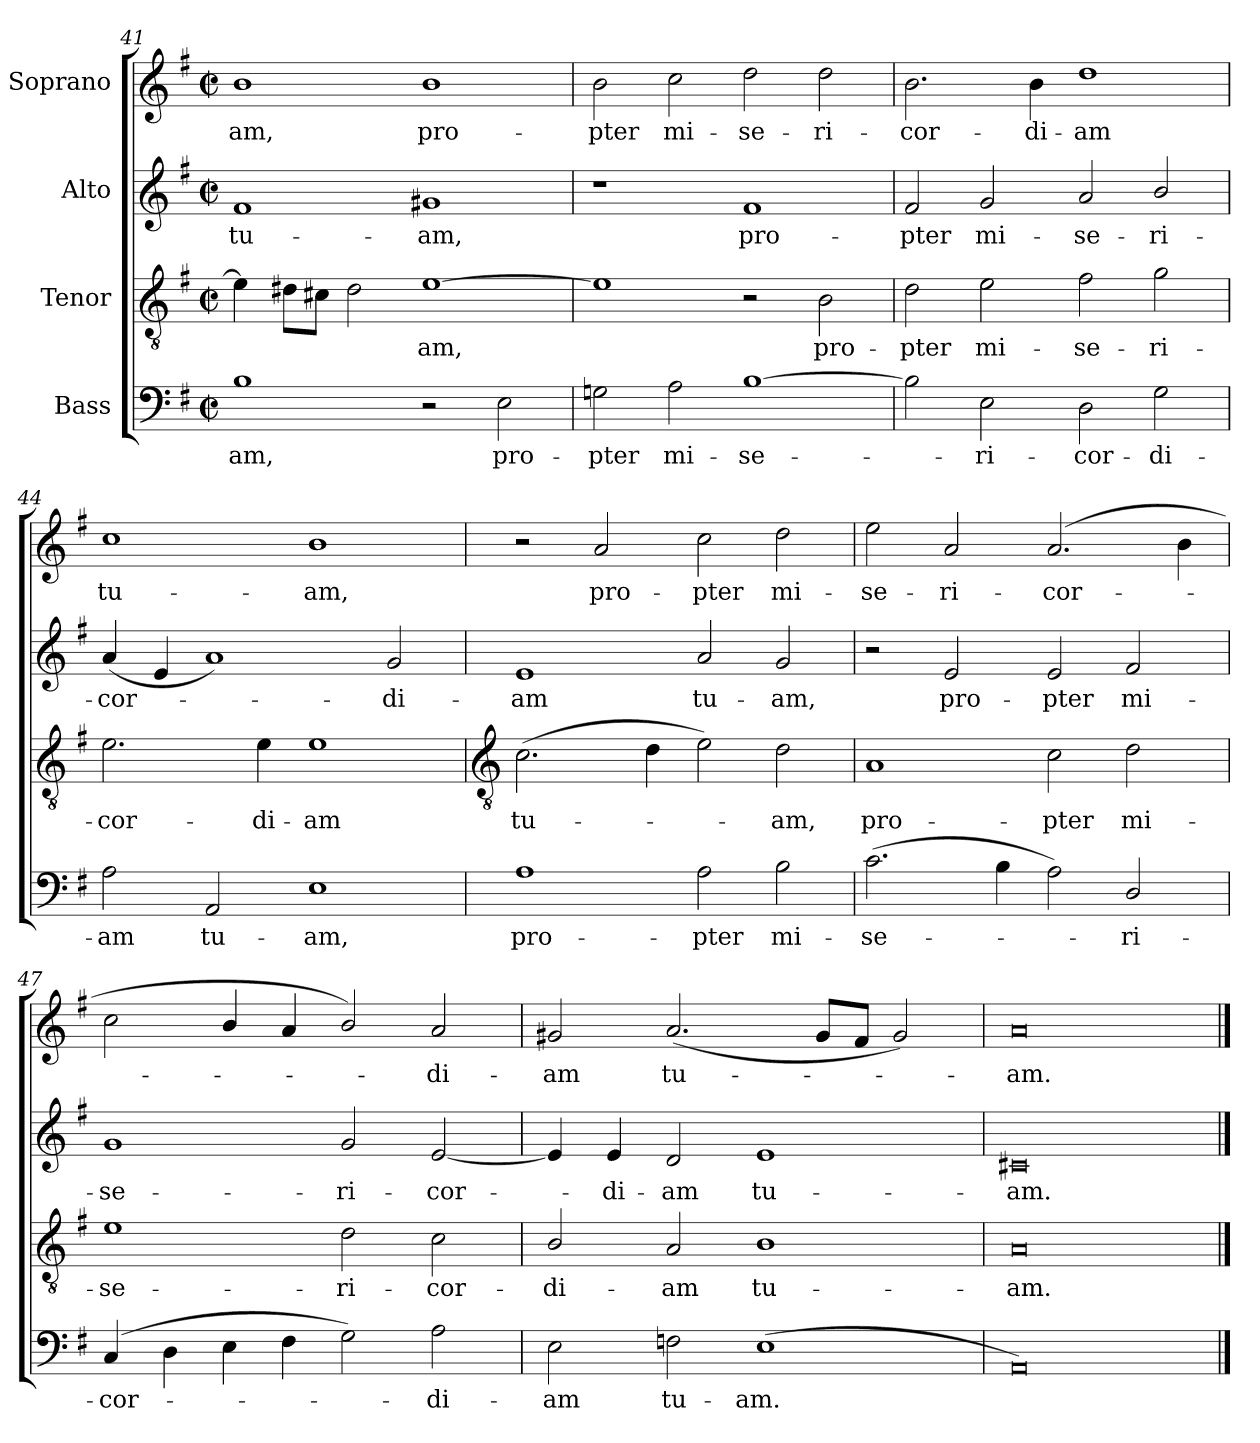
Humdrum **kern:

**kern	**text	**kern	**text	**kern	**text	**kern	**text
*part4	*part4	*part3	*part3	*part2	*part2	*part1	*part1
*staff4	*staff4	*staff3	*staff3	*staff2	*staff2	*staff1	*staff1
*I"Bass	*	*I"Tenor	*	*I"Alto	*	*I"Soprano	*
*clefF4	*	*clefGv2	*	*clefG2	*	*clefG2	*
*k[f#]	*	*k[f#]	*	*k[f#]	*	*k[f#]	*
*G:	*	*G:	*	*G:	*	*G:	*
*M4/2	*	*M4/2	*	*M4/2	*	*M4/2	*
*met(c|)	*	*met(c|)	*	*met(c|)	*	*met(c|)	*
=41	=41	=41	=41	=41	=41	=41	=41
!	!LO:LY:b	!	!	!	!LO:LY:b	!	!LO:LY:b
1B	-am,	4e]	.	1f#	tu-	1b	-am,
.	.	8d#XL	.	.	.	.	.
.	.	8c#XJ	.	.	.	.	.
.	.	2d#	.	.	.	.	.
!	!	!	!LO:LY:b	!	!LO:LY:b	!	!LO:LY:b
2r	.	[1e	am,	1g#X	-am,	1b	pro-
!	!LO:LY:b	!	!	!	!	!	!
2E	pro-	.	.	.	.	.	.
=42	=42	=42	=42	=42	=42	=42	=42
!	!LO:LY:b	!	!	!	!	!	!LO:LY:b
2Gn	-pter	1e]	.	1r	.	2b	-pter
!	!LO:LY:b	!	!	!	!	!	!LO:LY:b
2A	mi-	.	.	.	.	2cc	mi-
!	!LO:LY:b	!	!	!	!LO:LY:b	!	!LO:LY:b
[1B	-se-	2r	.	1f#	pro-	2dd	-se-
!	!	!	!LO:LY:b	!	!	!	!LO:LY:b
.	.	2B	pro-	.	.	2dd	-ri-
=43	=43	=43	=43	=43	=43	=43	=43
!	!	!	!LO:LY:b	!	!LO:LY:b	!	!LO:LY:b
2B]	.	2d	-pter	2f#	-pter	2.b	-cor-
!	!LO:LY:b	!	!LO:LY:b	!	!LO:LY:b	!	!
2E	ri-	2e	mi-	2g	mi-	.	.
!	!	!	!	!	!	!	!LO:LY:b
.	.	.	.	.	.	4b	-di-
!	!LO:LY:b	!	!LO:LY:b	!	!LO:LY:b	!	!LO:LY:b
2D	-cor-	2f#	-se-	2a	-se-	1dd	-am
!	!LO:LY:b	!	!LO:LY:b	!	!LO:LY:b	!	!
2G	-di-	2g	-ri-	2b/	-ri-	.	.
=44	=44	=44	=44	=44	=44	=44	=44
!	!LO:LY:b	!	!LO:LY:b	!	!LO:LY:b	!	!LO:LY:b
2A	-am	2.e	-cor-	(<4a	-cor-	1cc	tu-
.	.	.	.	4e	.	.	.
!	!LO:LY:b	!	!	!	!	!	!
2AA	tu-	.	.	1a)	.	.	.
!	!	!	!LO:LY:b	!	!	!	!
.	.	4e	-di-	.	.	.	.
!	!LO:LY:b	!	!LO:LY:b	!	!	!	!LO:LY:b
1E	-am,	1e	-am	.	.	1b	-am,
!	!	!	!	!	!LO:LY:b	!	!
.	.	.	.	2g	di-	.	.
!!LO:LB:g=z
=45	=45	=45	=45	=45	=45	=45	=45
*	*	*clefGv2	*	*	*	*	*
!	!LO:LY:b	!	!LO:LY:b	!	!LO:LY:b	!	!
1A	pro-	(>2.c	tu-	1e	-am	2r	.
!	!	!	!	!	!	!	!LO:LY:b
.	.	.	.	.	.	2a	pro-
.	.	4d	.	.	.	.	.
!	!LO:LY:b	!	!	!	!LO:LY:b	!	!LO:LY:b
2A	-pter	2e)	.	2a	tu-	2cc	-pter
!	!LO:LY:b	!	!LO:LY:b	!	!LO:LY:b	!	!LO:LY:b
2B	mi-	2d	am,	2g	-am,	2dd	mi-
=46	=46	=46	=46	=46	=46	=46	=46
!	!LO:LY:b	!	!LO:LY:b	!	!	!	!LO:LY:b
(>2.c	-se-	1A	pro-	2r	.	2ee	-se-
!	!	!	!	!	!LO:LY:b	!	!LO:LY:b
.	.	.	.	2e	pro-	2a	-ri-
4B	.	.	.	.	.	.	.
!	!	!	!LO:LY:b	!	!LO:LY:b	!	!LO:LY:b
2A)	.	2c	-pter	2e	-pter	(<2.a	-cor-
!	!LO:LY:b	!	!LO:LY:b	!	!LO:LY:b	!	!
2D/	ri-	2d	mi-	2f#	mi-	.	.
.	.	.	.	.	.	4b	.
=47	=47	=47	=47	=47	=47	=47	=47
!	!LO:LY:b	!	!LO:LY:b	!	!LO:LY:b	!	!
(>4C	-cor-	1e	-se-	1g	-se-	2cc\	.
4D	.	.	.	.	.	.	.
4E	.	.	.	.	.	4b/	.
4F#	.	.	.	.	.	4a	.
!	!	!	!LO:LY:b	!	!LO:LY:b	!	!
2G)	.	2d	-ri-	2g	-ri-	2b/)	.
!	!LO:LY:b	!	!LO:LY:b	!	!LO:LY:b	!	!LO:LY:b
2A	di-	2c\	-cor-	[2e	-cor-	2a	di-
=48	=48	=48	=48	=48	=48	=48	=48
!	!LO:LY:b	!	!LO:LY:b	!	!	!	!LO:LY:b
2E	-am	2B/	-di-	4e]	.	2g#X	-am
!	!	!	!	!	!LO:LY:b	!	!
.	.	.	.	4e	di-	.	.
!	!LO:LY:b	!	!LO:LY:b	!	!LO:LY:b	!	!LO:LY:b
2Fn	tu-	2A	-am	2d	-am	(<2.a	tu-
!	!LO:LY:b	!	!LO:LY:b	!	!LO:LY:b	!	!
(<1E	-am.	1B	tu-	1e	tu-	.	.
.	.	.	.	.	.	8g#L	.
.	.	.	.	.	.	8f#J	.
.	.	.	.	.	.	2g#)	.
=49	=49	=49	=49	=49	=49	=49	=49
!	!	!	!LO:LY:b	!	!LO:LY:b	!	!LO:LY:b
0AA)	.	0A	-am.	0c#X	-am.	0a	am.
==	==	==	==	==	==	==	==
*-	*-	*-	*-	*-	*-	*-	*-
